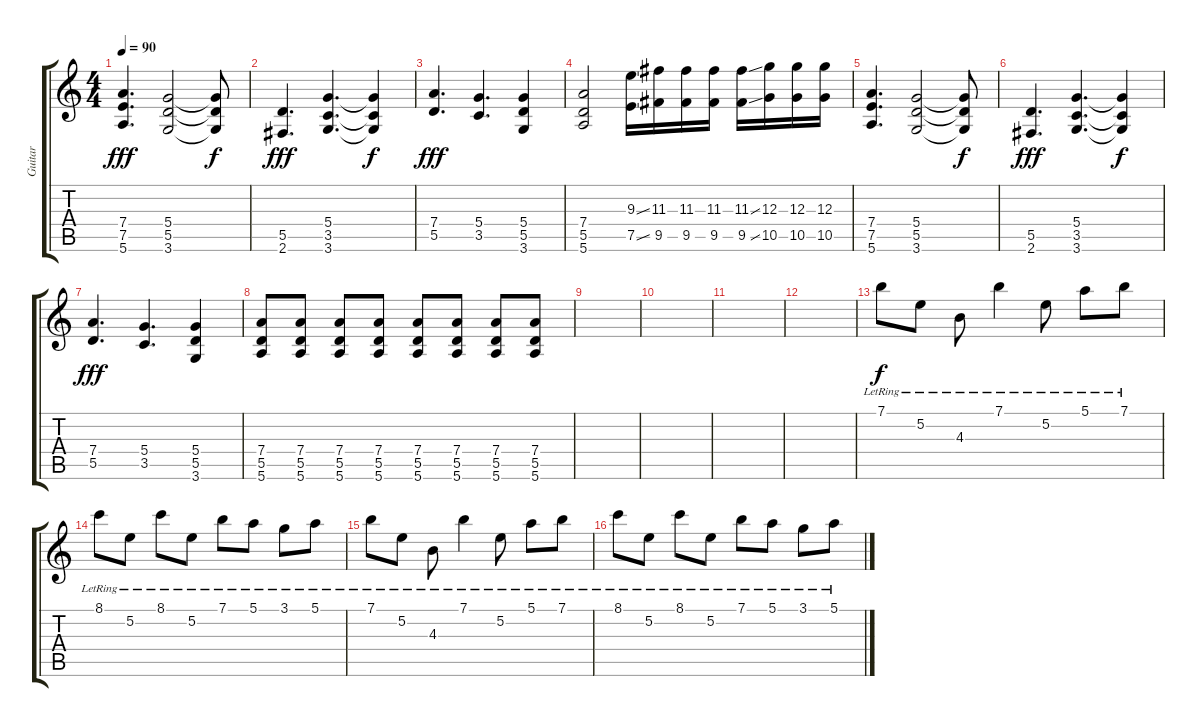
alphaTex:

\track ("Guitar" "Guitar") {instrument distortionguitar}
\staff {score tabs}
\tuning (E4 B3 G3 D3 A2 E2) {hide}
\ts (4 4)
\tempo 90
\clef g2
\ks c
(7.4 7.5 5.6).4{d dy fff} (5.4 5.5 3.6).2 (5.4{t} 5.5{t} 3.6{t}).8{dy f} |
(5.5 2.6).4{d dy fff} (5.4 3.5 3.6).4{d} (5.4{t} 3.5{t} 3.6{t}).4{dy f} |
(7.4 5.5).4{d dy fff} (5.4 3.5).4{d} (5.4 5.5 3.6).4 |
(7.4 5.5 5.6).2 (9.3{ss} 7.5{ss}).16 (11.3 9.5).16 (11.3 9.5).16 (11.3 9.5).16 (11.3{ss} 9.5{ss}).16 (12.3 10.5).16 (12.3 10.5).16 (12.3 10.5).16 |
(7.4 7.5 5.6).4{d} (5.4 5.5 3.6).2 (5.4{t} 5.5{t} 3.6{t}).8{dy f} |
(5.5 2.6).4{d dy fff} (5.4 3.5 3.6).4{d} (5.4{t} 3.5{t} 3.6{t}).4{dy f} |
(7.4 5.5).4{d dy fff} (5.4 3.5).4{d} (5.4 5.5 3.6).4 |
(7.4 5.5 5.6).8 (7.4 5.5 5.6).8 (7.4 5.5 5.6).8 (7.4 5.5 5.6).8 (7.4 5.5 5.6).8 (7.4 5.5 5.6).8 (7.4 5.5 5.6).8 (7.4 5.5 5.6).8 |
|
|
|
|
7.1{lr}.8{dy f instrument electricguitarclean} 5.2{lr}.8 4.3{lr}.8 7.1{lr}.4 5.2{lr}.8 5.1{lr}.8 7.1{lr}.8 |
8.1{lr}.8 5.2{lr}.8 8.1{lr}.8 5.2{lr}.8 7.1{lr}.8 5.1{lr}.8 3.1{lr}.8 5.1{lr}.8 |
7.1{lr}.8 5.2{lr}.8 4.3{lr}.8 7.1{lr}.4 5.2{lr}.8 5.1{lr}.8 7.1{lr}.8 |
8.1{lr}.8 5.2{lr}.8 8.1{lr}.8 5.2{lr}.8 7.1{lr}.8 5.1{lr}.8 3.1{lr}.8 5.1{lr}.8
